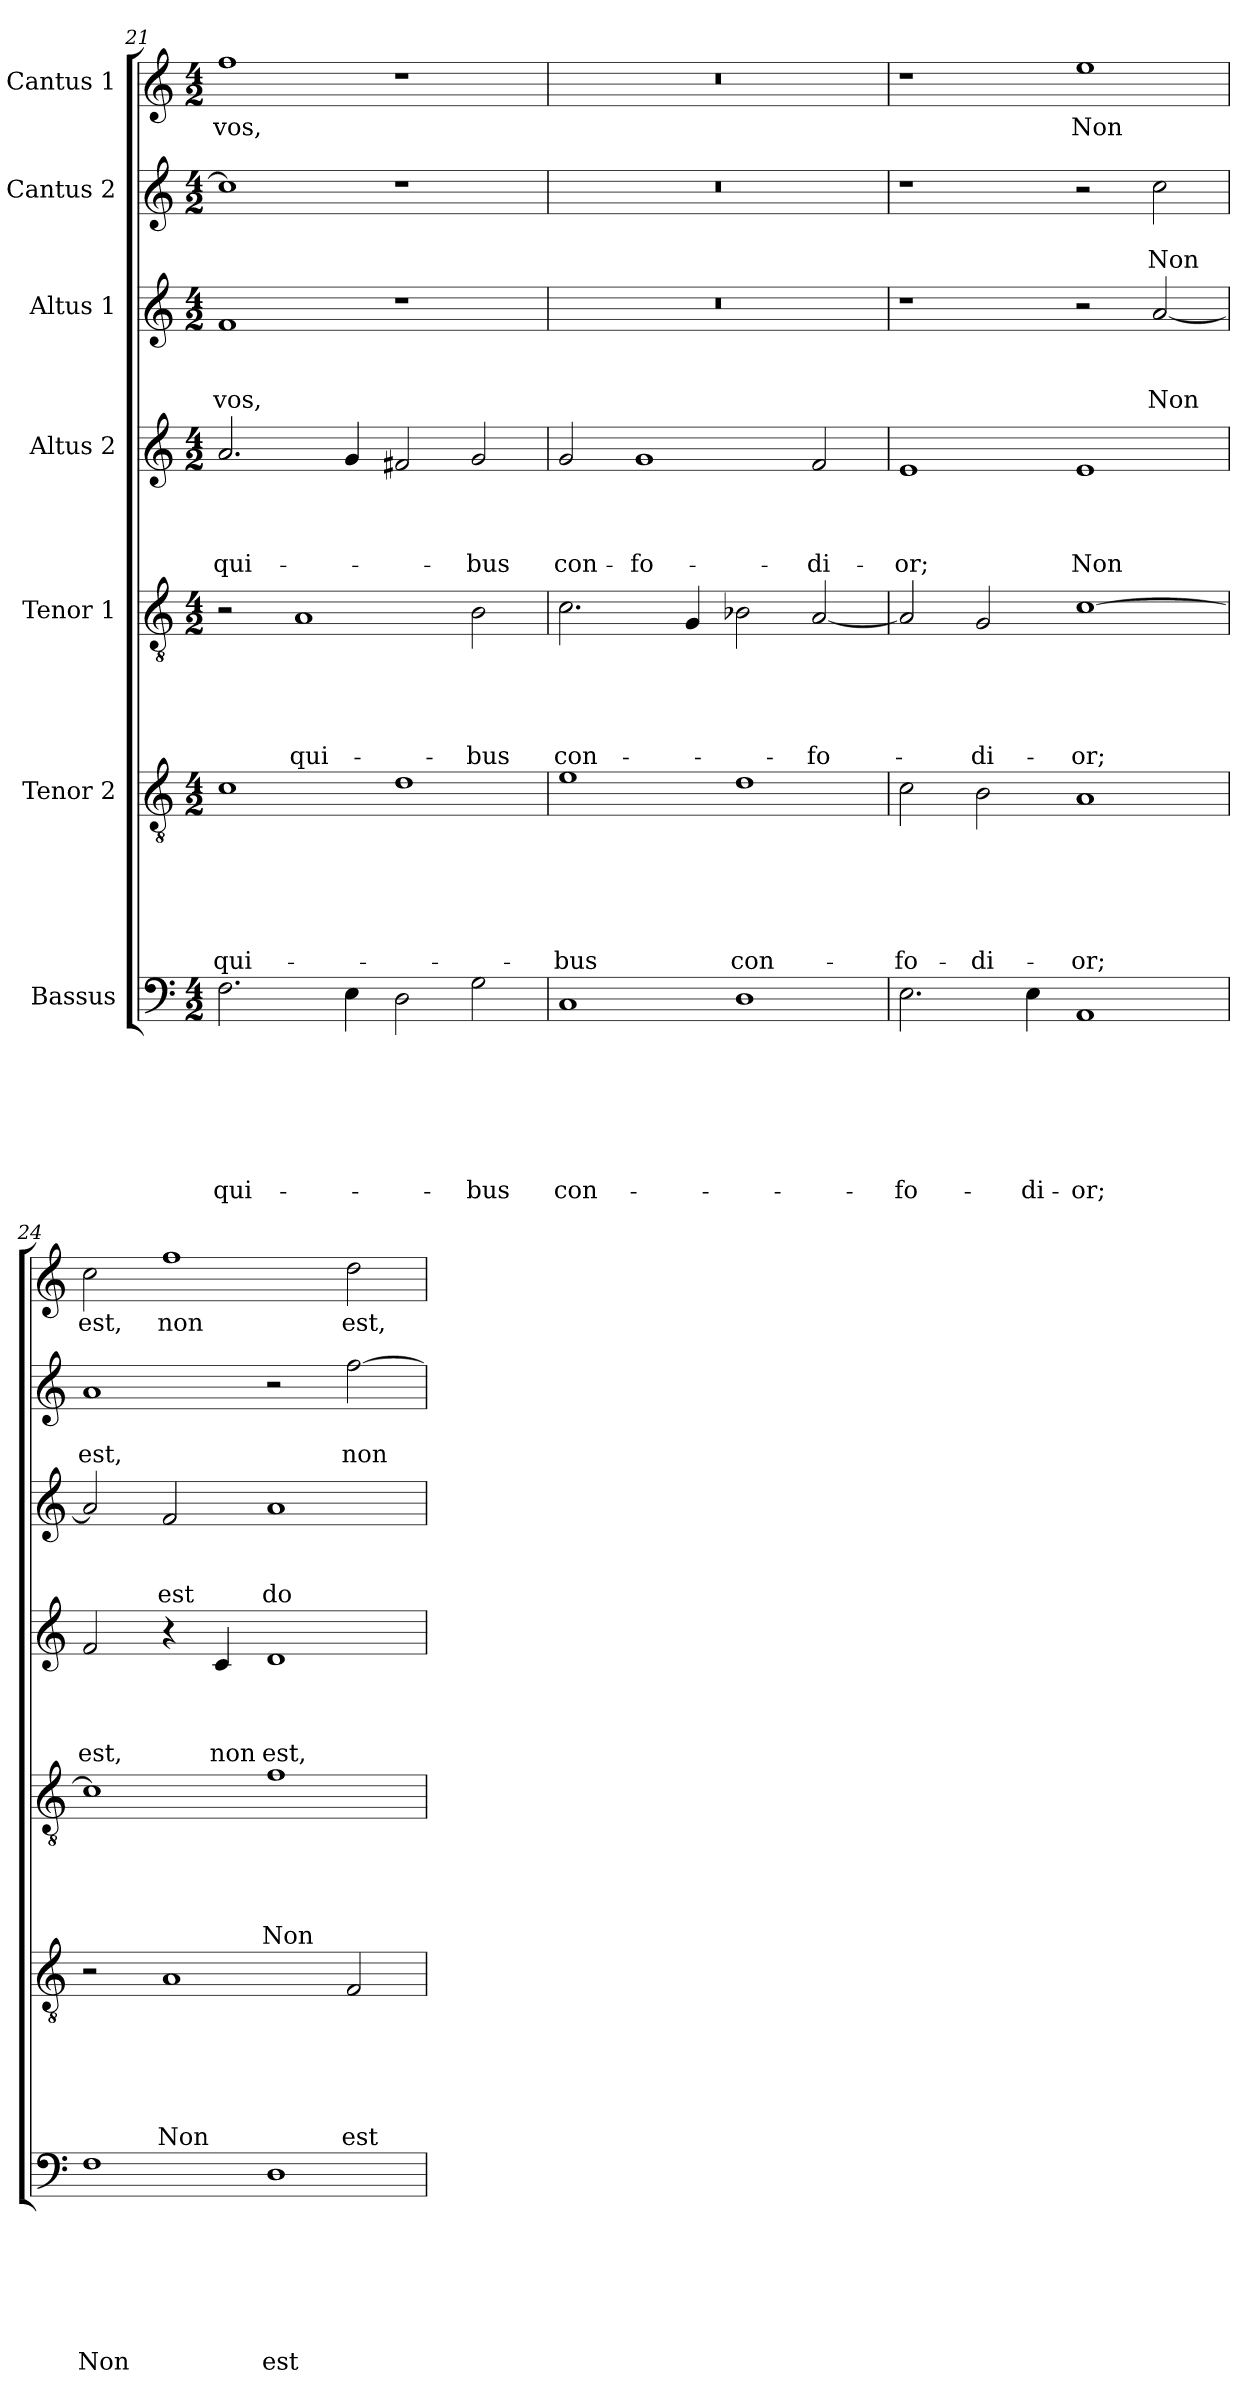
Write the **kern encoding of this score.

**kern	**text	**text	**text	**text	**text	**text	**text	**kern	**text	**text	**text	**text	**text	**text	**kern	**text	**text	**text	**text	**text	**kern	**text	**text	**text	**text	**kern	**text	**text	**text	**kern	**text	**text	**kern	**text
*part7	*part7	*part7	*part7	*part7	*part7	*part7	*part7	*part6	*part6	*part6	*part6	*part6	*part6	*part6	*part5	*part5	*part5	*part5	*part5	*part5	*part4	*part4	*part4	*part4	*part4	*part3	*part3	*part3	*part3	*part2	*part2	*part2	*part1	*part1
*staff7	*staff7	*staff7	*staff7	*staff7	*staff7	*staff7	*staff7	*staff6	*staff6	*staff6	*staff6	*staff6	*staff6	*staff6	*staff5	*staff5	*staff5	*staff5	*staff5	*staff5	*staff4	*staff4	*staff4	*staff4	*staff4	*staff3	*staff3	*staff3	*staff3	*staff2	*staff2	*staff2	*staff1	*staff1
*I"Bassus	*	*	*	*	*	*	*	*I"Tenor 2	*	*	*	*	*	*	*I"Tenor 1	*	*	*	*	*	*I"Altus 2	*	*	*	*	*I"Altus 1	*	*	*	*I"Cantus 2	*	*	*I"Cantus 1	*
!!LO:PB:g=z
*clefF4	*	*	*	*	*	*	*	*clefGv2	*	*	*	*	*	*	*clefGv2	*	*	*	*	*	*clefG2	*	*	*	*	*clefG2	*	*	*	*clefG2	*	*	*clefG2	*
*k[]	*	*	*	*	*	*	*	*k[]	*	*	*	*	*	*	*k[]	*	*	*	*	*	*k[]	*	*	*	*	*k[]	*	*	*	*k[]	*	*	*k[]	*
*a:	*	*	*	*	*	*	*	*a:	*	*	*	*	*	*	*a:	*	*	*	*	*	*a:	*	*	*	*	*a:	*	*	*	*a:	*	*	*a:	*
*M4/2	*	*	*	*	*	*	*	*M4/2	*	*	*	*	*	*	*M4/2	*	*	*	*	*	*M4/2	*	*	*	*	*M4/2	*	*	*	*M4/2	*	*	*M4/2	*
=21	=21	=21	=21	=21	=21	=21	=21	=21	=21	=21	=21	=21	=21	=21	=21	=21	=21	=21	=21	=21	=21	=21	=21	=21	=21	=21	=21	=21	=21	=21	=21	=21	=21	=21
!	!	!	!	!	!	!	!LO:LY:b	!	!	!	!	!	!	!LO:LY:b	!	!	!	!	!	!	!	!	!	!	!LO:LY:b	!	!	!	!LO:LY:b	!	!	!	!	!LO:LY:b
2.F\	.	.	.	.	.	.	qui-	1c	.	.	.	.	.	qui-	2r	.	.	.	.	.	2.a/	.	.	.	qui-	1f	.	.	-vos,	1cc]	.	.	1ff	-vos,
!	!	!	!	!	!	!	!	!	!	!	!	!	!	!	!	!	!	!	!	!LO:LY:b	!	!	!	!	!	!	!	!	!	!	!	!	!	!
.	.	.	.	.	.	.	.	.	.	.	.	.	.	.	1A	.	.	.	.	qui-	.	.	.	.	.	.	.	.	.	.	.	.	.	.
4E\	.	.	.	.	.	.	.	.	.	.	.	.	.	.	.	.	.	.	.	.	4g/	.	.	.	.	.	.	.	.	.	.	.	.	.
2D\	.	.	.	.	.	.	.	1d	.	.	.	.	.	.	.	.	.	.	.	.	2f#X/	.	.	.	.	1r	.	.	.	1r	.	.	1r	.
!	!	!	!	!	!	!	!LO:LY:b	!	!	!	!	!	!	!	!	!	!	!	!	!LO:LY:b	!	!	!	!	!LO:LY:b	!	!	!	!	!	!	!	!	!
2G\	.	.	.	.	.	.	-bus	.	.	.	.	.	.	.	2B\	.	.	.	.	-bus	2g/	.	.	.	-bus	.	.	.	.	.	.	.	.	.
=22	=22	=22	=22	=22	=22	=22	=22	=22	=22	=22	=22	=22	=22	=22	=22	=22	=22	=22	=22	=22	=22	=22	=22	=22	=22	=22	=22	=22	=22	=22	=22	=22	=22	=22
!	!	!	!	!	!	!	!LO:LY:b	!	!	!	!	!	!	!LO:LY:b	!	!	!	!	!	!LO:LY:b	!	!	!	!	!LO:LY:b	!	!	!	!	!	!	!	!	!
1C	.	.	.	.	.	.	con-	1e	.	.	.	.	.	-bus	2.c\	.	.	.	.	con-	2g/	.	.	.	con-	0r	.	.	.	0r	.	.	0r	.
!	!	!	!	!	!	!	!	!	!	!	!	!	!	!	!	!	!	!	!	!	!	!	!	!	!LO:LY:b	!	!	!	!	!	!	!	!	!
.	.	.	.	.	.	.	.	.	.	.	.	.	.	.	.	.	.	.	.	.	1g	.	.	.	-fo-	.	.	.	.	.	.	.	.	.
.	.	.	.	.	.	.	.	.	.	.	.	.	.	.	4G/	.	.	.	.	.	.	.	.	.	.	.	.	.	.	.	.	.	.	.
!	!	!	!	!	!	!	!	!	!	!	!	!	!	!LO:LY:b	!	!	!	!	!	!	!	!	!	!	!	!	!	!	!	!	!	!	!	!
1D	.	.	.	.	.	.	.	1d	.	.	.	.	.	con-	2B-X\	.	.	.	.	.	.	.	.	.	.	.	.	.	.	.	.	.	.	.
!	!	!	!	!	!	!	!	!	!	!	!	!	!	!	!	!	!	!	!	!LO:LY:b	!	!	!	!	!LO:LY:b	!	!	!	!	!	!	!	!	!
.	.	.	.	.	.	.	.	.	.	.	.	.	.	.	[2A/	.	.	.	.	-fo-	2f/	.	.	.	-di-	.	.	.	.	.	.	.	.	.
=23	=23	=23	=23	=23	=23	=23	=23	=23	=23	=23	=23	=23	=23	=23	=23	=23	=23	=23	=23	=23	=23	=23	=23	=23	=23	=23	=23	=23	=23	=23	=23	=23	=23	=23
!	!	!	!	!	!	!	!LO:LY:b	!	!	!	!	!	!	!LO:LY:b	!	!	!	!	!	!	!	!	!	!	!LO:LY:b	!	!	!	!	!	!	!	!	!
2.E\	.	.	.	.	.	.	-fo-	2c\	.	.	.	.	.	-fo-	2A/]	.	.	.	.	.	1e	.	.	.	-or;	1r	.	.	.	1r	.	.	1r	.
!	!	!	!	!	!	!	!	!	!	!	!	!	!	!LO:LY:b	!	!	!	!	!	!LO:LY:b	!	!	!	!	!	!	!	!	!	!	!	!	!	!
.	.	.	.	.	.	.	.	2B\	.	.	.	.	.	-di-	2G/	.	.	.	.	-di-	.	.	.	.	.	.	.	.	.	.	.	.	.	.
!	!	!	!	!	!	!	!LO:LY:b	!	!	!	!	!	!	!	!	!	!	!	!	!	!	!	!	!	!	!	!	!	!	!	!	!	!	!
4E\	.	.	.	.	.	.	-di-	.	.	.	.	.	.	.	.	.	.	.	.	.	.	.	.	.	.	.	.	.	.	.	.	.	.	.
!	!	!	!	!	!	!	!LO:LY:b	!	!	!	!	!	!	!LO:LY:b	!	!	!	!	!	!LO:LY:b	!	!	!	!	!LO:LY:b	!	!	!	!	!	!	!	!	!LO:LY:b
1AA	.	.	.	.	.	.	-or;	1A	.	.	.	.	.	-or;	[1c	.	.	.	.	-or;	1e	.	.	.	Non	2r	.	.	.	2r	.	.	1ee	Non
!	!	!	!	!	!	!	!	!	!	!	!	!	!	!	!	!	!	!	!	!	!	!	!	!	!	!	!	!	!LO:LY:b	!	!	!LO:LY:b	!	!
.	.	.	.	.	.	.	.	.	.	.	.	.	.	.	.	.	.	.	.	.	.	.	.	.	.	[2a/	.	.	Non	2cc\	.	Non	.	.
=24	=24	=24	=24	=24	=24	=24	=24	=24	=24	=24	=24	=24	=24	=24	=24	=24	=24	=24	=24	=24	=24	=24	=24	=24	=24	=24	=24	=24	=24	=24	=24	=24	=24	=24
!	!	!	!	!	!	!	!LO:LY:b	!	!	!	!	!	!	!	!	!	!	!	!	!	!	!	!	!	!LO:LY:b	!	!	!	!	!	!	!LO:LY:b	!	!LO:LY:b
1F	.	.	.	.	.	.	Non	2r	.	.	.	.	.	.	1c]	.	.	.	.	.	2f/	.	.	.	est,	2a/]	.	.	.	1a	.	est,	2cc\	est,
!	!	!	!	!	!	!	!	!	!	!	!	!	!	!LO:LY:b	!	!	!	!	!	!	!	!	!	!	!	!	!	!	!LO:LY:b	!	!	!	!	!LO:LY:b
.	.	.	.	.	.	.	.	1A	.	.	.	.	.	Non	.	.	.	.	.	.	4r	.	.	.	.	2f/	.	.	est	.	.	.	1ff	non
!	!	!	!	!	!	!	!	!	!	!	!	!	!	!	!	!	!	!	!	!	!	!	!	!	!LO:LY:b	!	!	!	!	!	!	!	!	!
.	.	.	.	.	.	.	.	.	.	.	.	.	.	.	.	.	.	.	.	.	4c/	.	.	.	non	.	.	.	.	.	.	.	.	.
!	!	!	!	!	!	!	!LO:LY:b	!	!	!	!	!	!	!	!	!	!	!	!	!LO:LY:b	!	!	!	!	!LO:LY:b	!	!	!	!LO:LY:b	!	!	!	!	!
1D	.	.	.	.	.	.	est	.	.	.	.	.	.	.	1f	.	.	.	.	Non	1d	.	.	.	est,	1a	.	.	do-	2r	.	.	.	.
!	!	!	!	!	!	!	!	!	!	!	!	!	!	!LO:LY:b	!	!	!	!	!	!	!	!	!	!	!	!	!	!	!	!	!	!LO:LY:b	!	!LO:LY:b
.	.	.	.	.	.	.	.	2F/	.	.	.	.	.	est	.	.	.	.	.	.	.	.	.	.	.	.	.	.	.	[2ff\	.	non	2dd\	est,
=	=	=	=	=	=	=	=	=	=	=	=	=	=	=	=	=	=	=	=	=	=	=	=	=	=	=	=	=	=	=	=	=	=	=
*-	*-	*-	*-	*-	*-	*-	*-	*-	*-	*-	*-	*-	*-	*-	*-	*-	*-	*-	*-	*-	*-	*-	*-	*-	*-	*-	*-	*-	*-	*-	*-	*-	*-	*-
